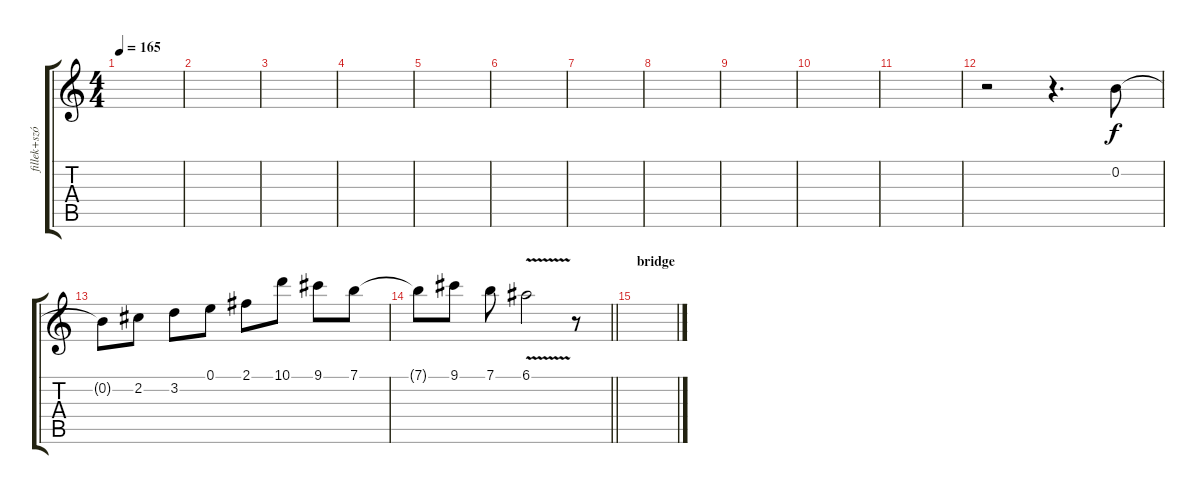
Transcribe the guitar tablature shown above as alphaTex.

\track ("fillek+szóló" "fillek+szó") {instrument distortionguitar}
\staff {score tabs}
\tuning (E4 B3 G3 D3 A2 E2) {hide}
\ts (4 4)
\tempo 165
\clef g2
\ks c
|
|
|
|
|
|
|
|
|
|
|
r.2 r.4{d} 0.2.8 |
0.2{t}.8 2.2.8 3.2.8 0.1.8 2.1.8 10.1.8 9.1.8 7.1.8 |
\barLineRight lightlight
7.1{t}.8 9.1.8 7.1.8 6.1{v}.2 r.8 |
\section ("" "bridge")
